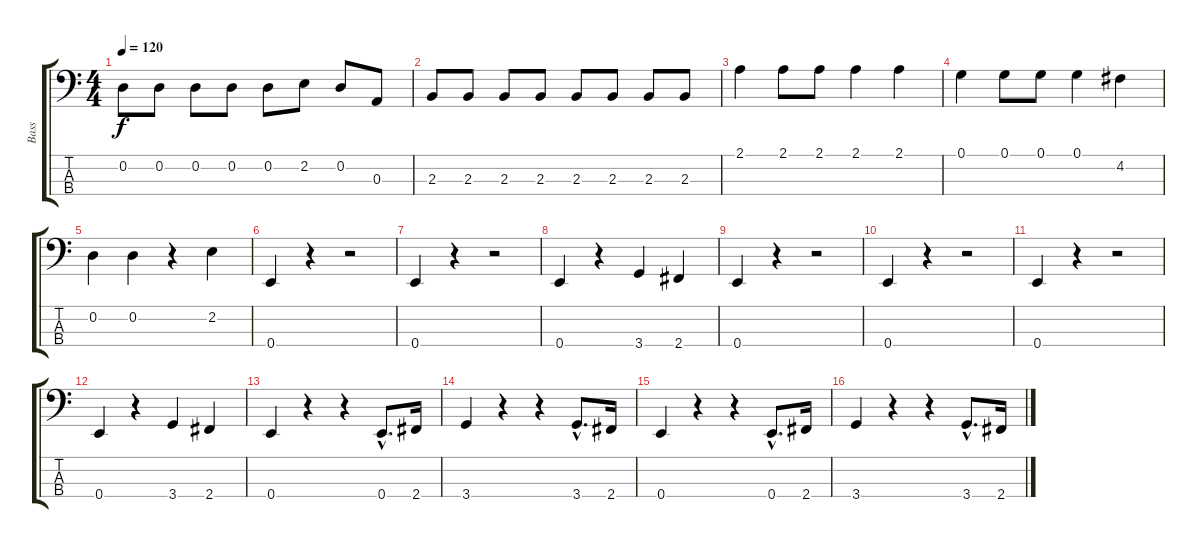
\track ("Bass" "Bass") {instrument electricbasspick}
\staff {score tabs}
\tuning (G2 D2 A1 E1) {hide}
\ts (4 4)
\tempo 120
\clef f4
\ks c
0.2.8{dy f} 0.2.8 0.2.8 0.2.8 0.2.8 2.2.8 0.2.8 0.3.8 |
2.3.8 2.3.8 2.3.8 2.3.8 2.3.8 2.3.8 2.3.8 2.3.8 |
2.1.4 2.1.8 2.1.8 2.1.4 2.1.4 |
0.1.4 0.1.8 0.1.8 0.1.4 4.2.4 |
0.2.4 0.2.4 r.4 2.2.4 |
0.4.4 r.4 r.2 |
0.4.4 r.4 r.2 |
0.4.4 r.4 3.4.4 2.4.4 |
0.4.4 r.4 r.2 |
0.4.4 r.4 r.2 |
0.4.4 r.4 r.2 |
0.4.4 r.4 3.4.4 2.4.4 |
0.4.4 r.4 r.4 0.4{hac}.8{d} 2.4.16 |
3.4.4 r.4 r.4 3.4{hac}.8{d} 2.4.16 |
0.4.4 r.4 r.4 0.4{hac}.8{d} 2.4.16 |
3.4.4 r.4 r.4 3.4{hac}.8{d} 2.4.16
